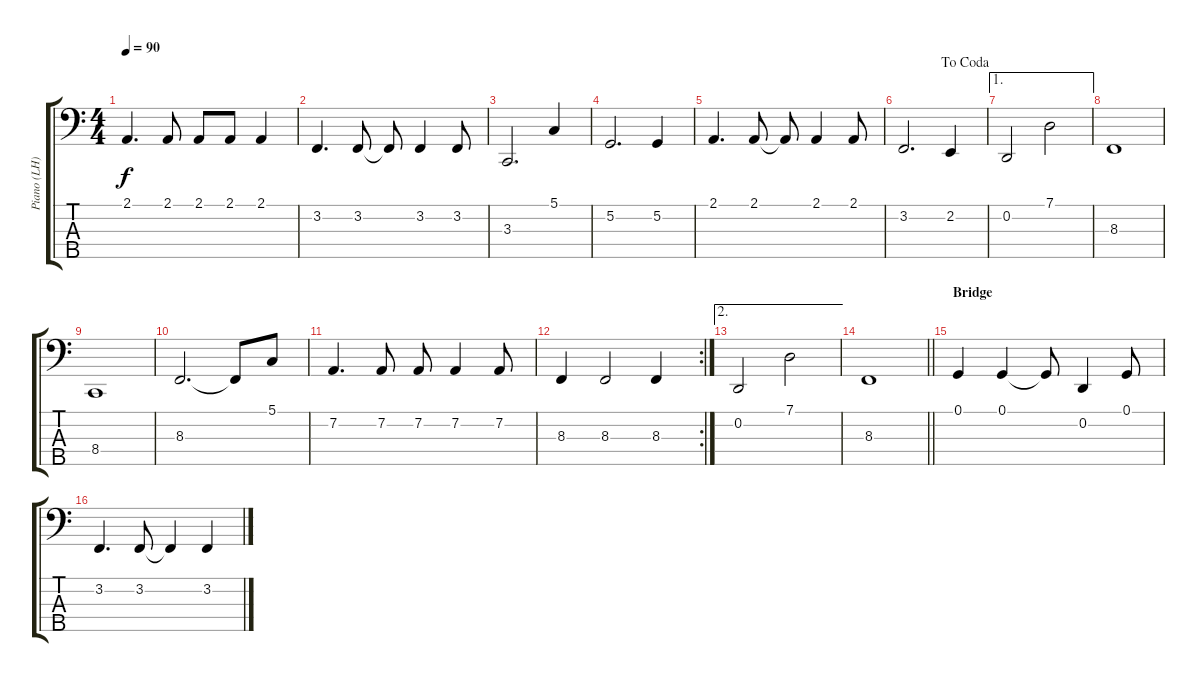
\track ("Piano (LH)" "Piano (LH)") {instrument acousticgrandpiano}
\staff {score tabs}
\tuning (G2 D2 A1 E1 B0) {hide}
\ts (4 4)
\tempo 90
\clef f4
\ks c
2.1.4{d dy f} 2.1.8 2.1.8 2.1.8 2.1.4 |
3.2.4{d} 3.2.8 3.2{t}.8 3.2.4 3.2.8 |
3.3.2{d} 5.1.4 |
5.2.2{d} 5.2.4 |
2.1.4{d} 2.1.8 2.1{t}.8 2.1.4 2.1.8 |
\jump dacoda
3.2.2{d} 2.2.4 |
\ae 1
0.2.2 7.1.2 |
8.3.1 |
8.4.1 |
8.3.2{d} 8.3{t}.8 5.1.8 |
7.2.4{d} 7.2.8 7.2.8 7.2.4 7.2.8 |
\rc 2
8.3.4 8.3.2 8.3.4 |
\ae 2
0.2.2 7.1.2 |
\barLineRight lightlight
8.3.1 |
\section ("" "Bridge")
0.1.4 0.1.4 0.1{t}.8 0.2.4 0.1.8 |
3.2.4{d} 3.2.8 3.2{t}.4 3.2.4
